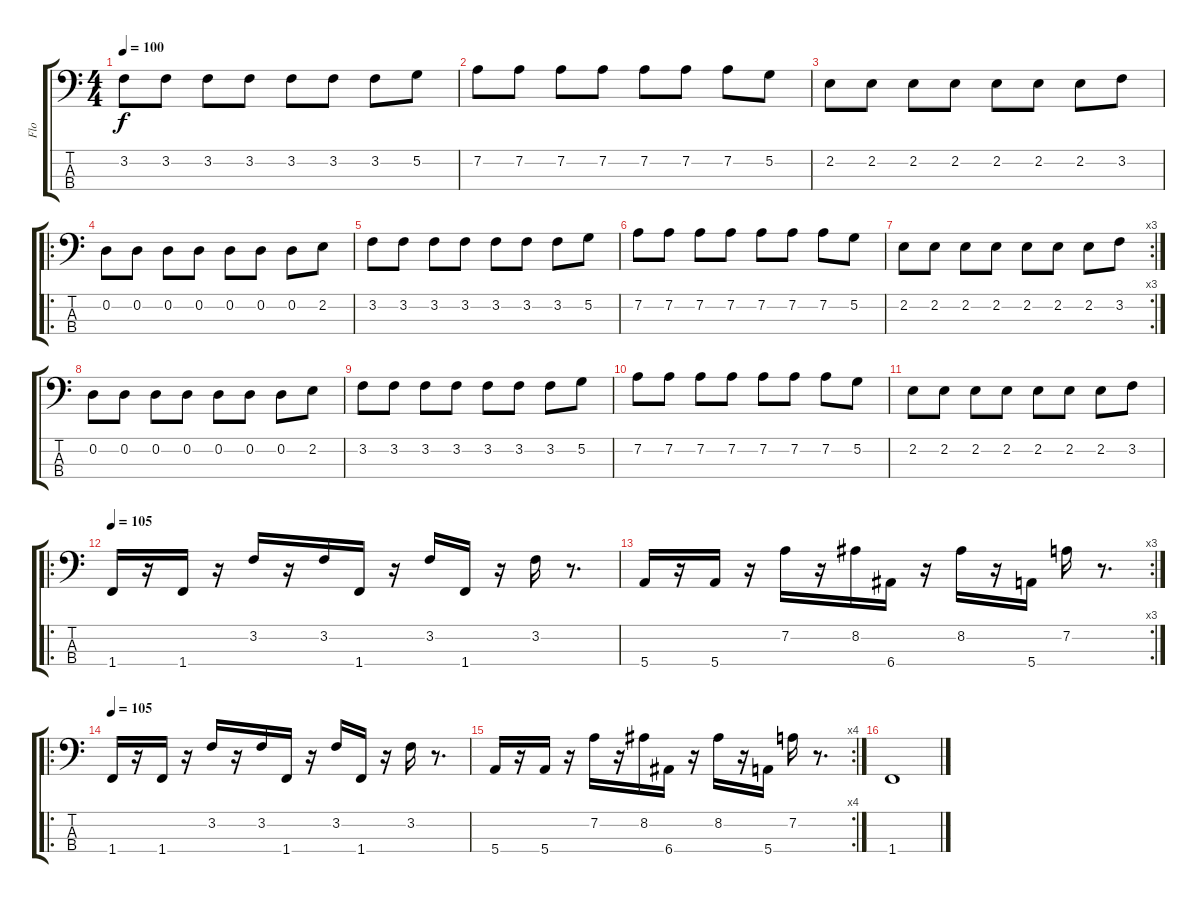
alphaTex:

\track ("Flo" "Flo") {instrument electricbassfinger}
\staff {score tabs}
\tuning (G2 D2 A1 E1) {hide}
\ts (4 4)
\tempo 100
\clef f4
\ks c
3.2.8{dy f} 3.2.8 3.2.8 3.2.8 3.2.8 3.2.8 3.2.8 5.2.8 |
7.2.8 7.2.8 7.2.8 7.2.8 7.2.8 7.2.8 7.2.8 5.2.8 |
2.2.8 2.2.8 2.2.8 2.2.8 2.2.8 2.2.8 2.2.8 3.2.8 |
\ro
0.2.8 0.2.8 0.2.8 0.2.8 0.2.8 0.2.8 0.2.8 2.2.8 |
3.2.8 3.2.8 3.2.8 3.2.8 3.2.8 3.2.8 3.2.8 5.2.8 |
7.2.8 7.2.8 7.2.8 7.2.8 7.2.8 7.2.8 7.2.8 5.2.8 |
\rc 3
2.2.8 2.2.8 2.2.8 2.2.8 2.2.8 2.2.8 2.2.8 3.2.8 |
0.2.8 0.2.8 0.2.8 0.2.8 0.2.8 0.2.8 0.2.8 2.2.8 |
3.2.8 3.2.8 3.2.8 3.2.8 3.2.8 3.2.8 3.2.8 5.2.8 |
7.2.8 7.2.8 7.2.8 7.2.8 7.2.8 7.2.8 7.2.8 5.2.8 |
2.2.8 2.2.8 2.2.8 2.2.8 2.2.8 2.2.8 2.2.8 3.2.8 |
\ro
\tempo 105
1.4.16{instrument slapbass1} r.16 1.4.16 r.16 3.2.16 r.16 3.2.16 1.4.16 r.16 3.2.16 1.4.16 r.16 3.2.16 r.8{d} |
\rc 3
5.4.16{instrument slapbass1} r.16 5.4.16 r.16 7.2.16 r.16 8.2.16 6.4.16 r.16 8.2.16 r.16 5.4.16 7.2.16 r.8{d} |
\ro
\tempo 105
1.4.16{instrument slapbass1} r.16 1.4.16 r.16 3.2.16 r.16 3.2.16 1.4.16 r.16 3.2.16 1.4.16 r.16 3.2.16 r.8{d} |
\rc 4
5.4.16{instrument slapbass1} r.16 5.4.16 r.16 7.2.16 r.16 8.2.16 6.4.16 r.16 8.2.16 r.16 5.4.16 7.2.16 r.8{d} |
1.4.1
